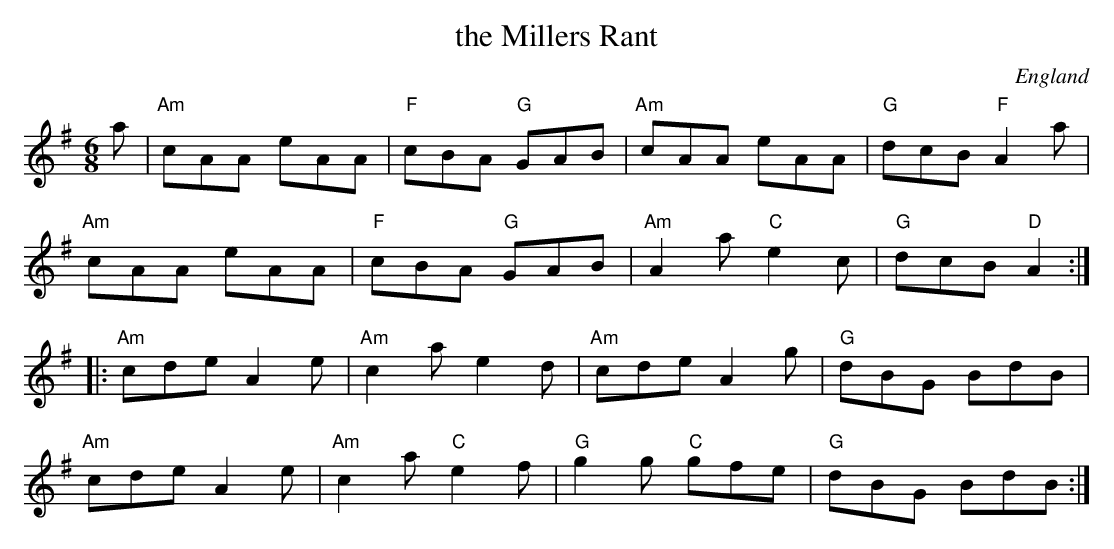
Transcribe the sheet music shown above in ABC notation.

X:1
T:the Millers Rant
L:1/8
M:6/8
O:England
K:G major
a|\
"Am"cAA eAA|"F"cBA "G"GAB|\
"Am"cAA eAA|"G"dcB "F"A2 a|
"Am"cAA eAA|"F"cBA "G"GAB|\
"Am"A2 a "C"e2c|"G"dcB "D"A2:|
|:"Am"cde A2 e|"Am"c2 a e2 d|\
"Am"cde A2 g|"G"dBG BdB|
"Am"cde A2 e|"Am"c2 a "C"e2 f|\
"G"g2 g "C"gfe|"G"dBG BdB:|
